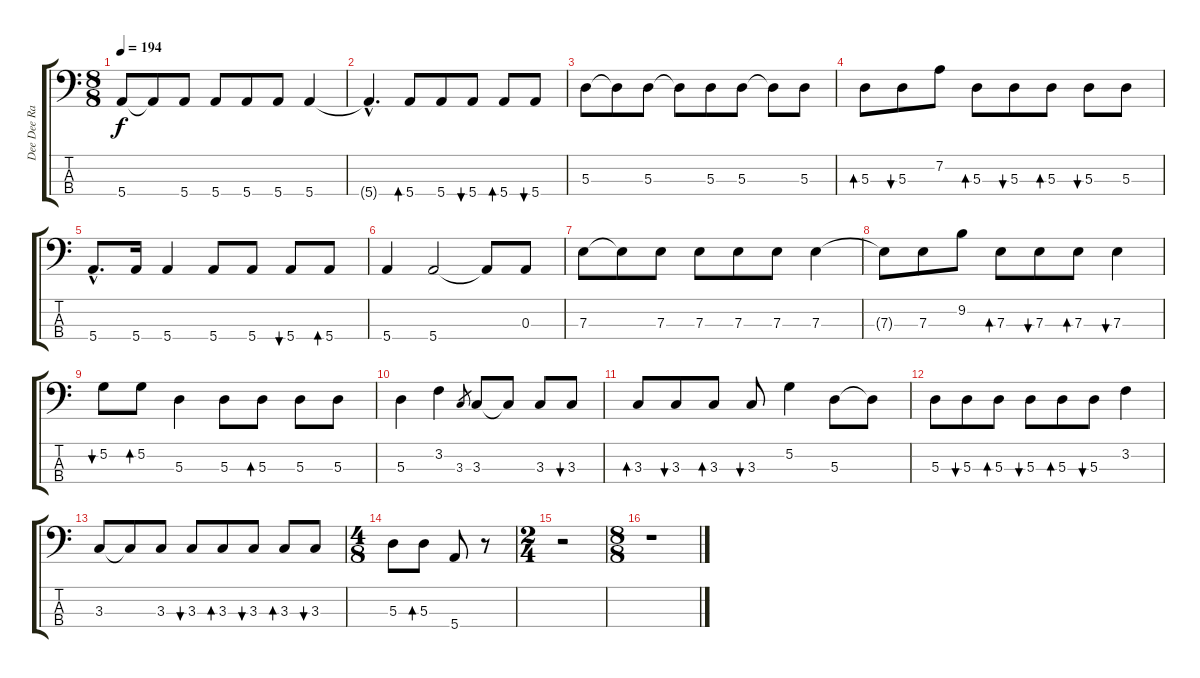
\track ("Dee Dee Ramone - Bass" "Dee Dee Ra") {instrument electricbasspick}
\staff {score tabs}
\tuning (G2 D2 A1 E1) {hide}
\ts (8 8)
\tempo 194
\clef f4
\ks c
5.4.8{dy f} 5.4{t}.8 5.4.8 5.4.8 5.4.8 5.4.8 5.4.4 |
5.4{hac t}.4{d} 5.4.8{bd 240} 5.4.8 5.4.8{bu 240} 5.4.8{bd 240} 5.4.8{bu 240} |
5.3.8 5.3{t}.8 5.3.8 5.3{t}.8 5.3.8 5.3.8 5.3{t}.8 5.3.8 |
5.3.8{bd 240} 5.3.8{bu 240} 7.2.8 5.3.8{bd 240} 5.3.8{bu 240} 5.3.8{bd 240} 5.3.8{bu 240} 5.3.8 |
5.4{hac}.8{d} 5.4.16 5.4.4 5.4.8 5.4.8 5.4.8{bu 240} 5.4.8{bd 240} |
5.4.4 5.4.2 5.4{t}.8 0.3.8 |
7.3.8 7.3{t}.8 7.3.8 7.3.8 7.3.8 7.3.8 7.3.4 |
7.3{t}.8 7.3.8 9.2.8 7.3.8{bd 240} 7.3.8{bu 240} 7.3.8{bd 240} 7.3.4{bu 240} |
5.2.8{bu 240} 5.2.8{bd 240} 5.3.4 5.3.8 5.3.8{bd 240} 5.3.8 5.3.8 |
5.3.4 3.2.4 3.3.8{gr} 3.3.8 3.3{t}.8 3.3.8 3.3.8{bu 240} |
3.3.8{bd 240} 3.3.8{bu 240} 3.3.8{bd 240} 3.3.8{bu 240} 5.2.4 5.3.8 5.3{t}.8 |
5.3.8 5.3.8{bu 240} 5.3.8{bd 240} 5.3.8{bu 240} 5.3.8{bd 240} 5.3.8{bu 240} 3.2.4 |
3.3.8 3.3{t}.8 3.3.8 3.3.8{bu 240} 3.3.8{bd 240} 3.3.8{bu 240} 3.3.8{bd 240} 3.3.8{bu 240} |
\ts (4 8)
5.3.8 5.3.8{bd 240} 5.4.8 r.8 |
\ts (2 4)
r.2 |
\ts (8 8)
r.1
